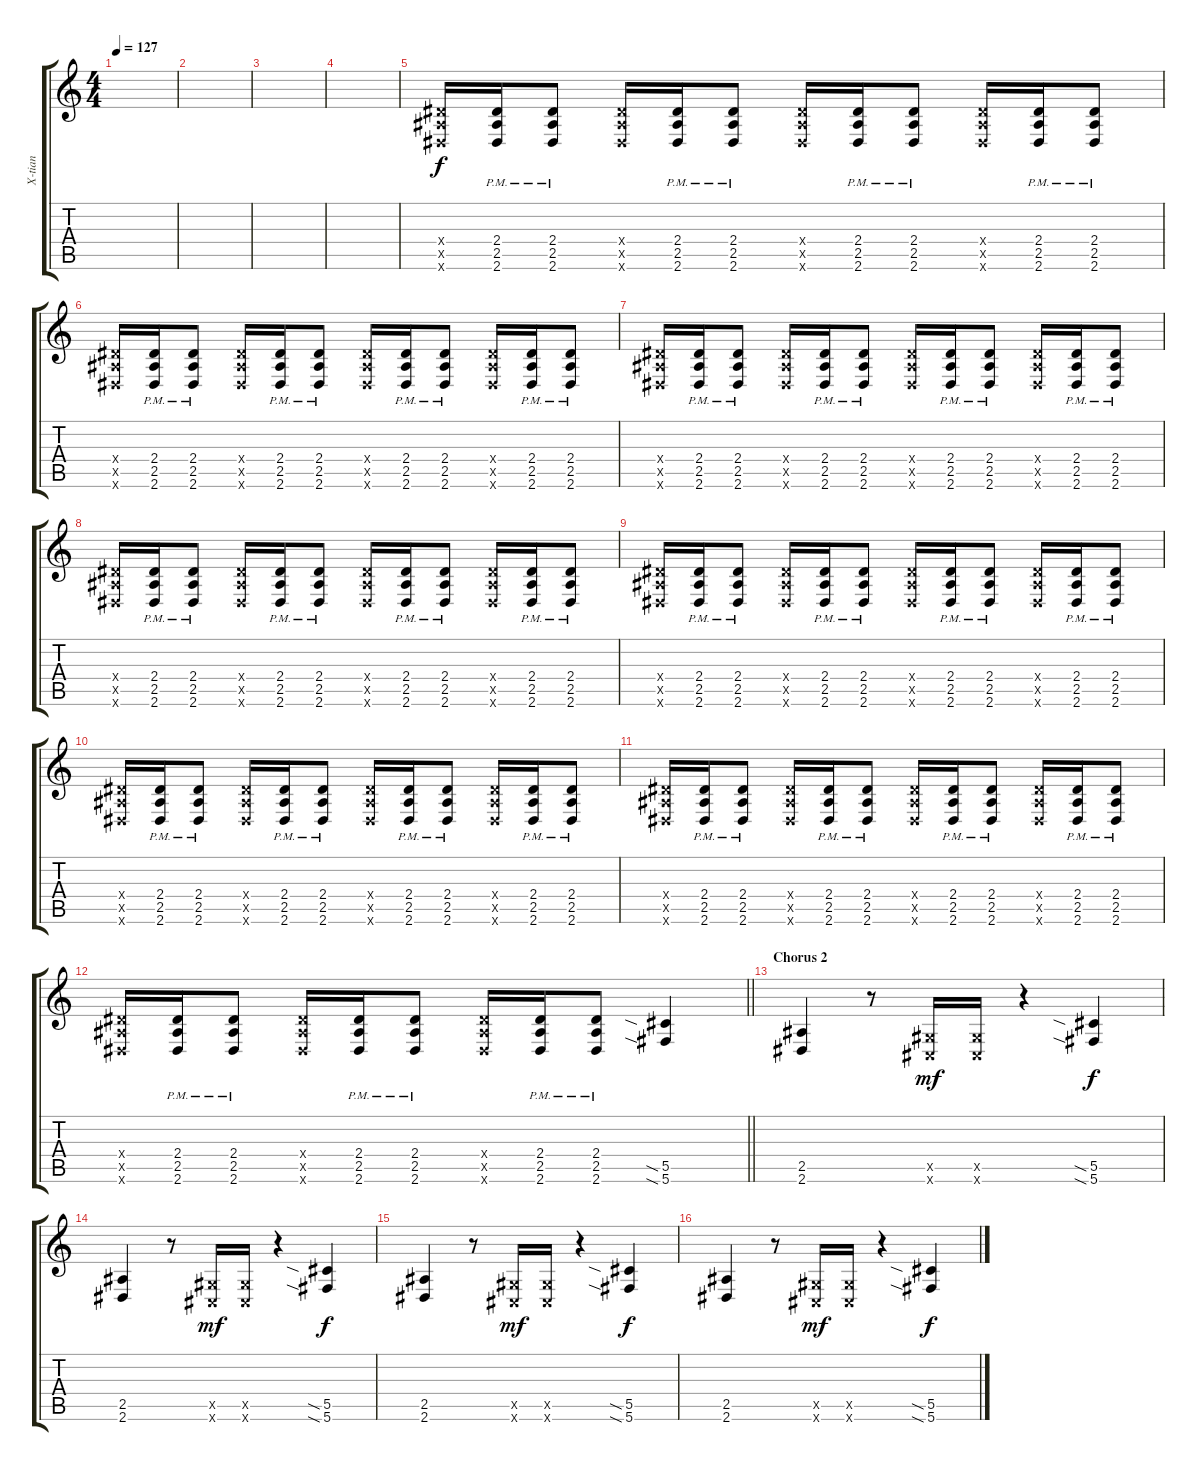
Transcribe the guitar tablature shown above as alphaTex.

\track ("X-tian" "X-tian") {instrument distortionguitar}
\staff {score tabs}
\tuning (Eb4 Bb3 Gb3 Db3 Ab2 Db2) {hide}
\ts (4 4)
\tempo 127
\clef g2
\ks c
|
|
|
|
(2.4{x} 2.5{x} 2.6{x}).16 (2.4{pm} 2.5{pm} 2.6{pm}).16 (2.4{pm} 2.5{pm} 2.6{pm}).8 (2.4{x} 2.5{x} 2.6{x}).16 (2.4{pm} 2.5{pm} 2.6{pm}).16 (2.4{pm} 2.5{pm} 2.6{pm}).8 (2.4{x} 2.5{x} 2.6{x}).16 (2.4{pm} 2.5{pm} 2.6{pm}).16 (2.4{pm} 2.5{pm} 2.6{pm}).8 (2.4{x} 2.5{x} 2.6{x}).16 (2.4{pm} 2.5{pm} 2.6{pm}).16 (2.4{pm} 2.5{pm} 2.6{pm}).8 |
(2.4{x} 2.5{x} 2.6{x}).16 (2.4{pm} 2.5{pm} 2.6{pm}).16 (2.4{pm} 2.5{pm} 2.6{pm}).8 (2.4{x} 2.5{x} 2.6{x}).16 (2.4{pm} 2.5{pm} 2.6{pm}).16 (2.4{pm} 2.5{pm} 2.6{pm}).8 (2.4{x} 2.5{x} 2.6{x}).16 (2.4{pm} 2.5{pm} 2.6{pm}).16 (2.4{pm} 2.5{pm} 2.6{pm}).8 (2.4{x} 2.5{x} 2.6{x}).16 (2.4{pm} 2.5{pm} 2.6{pm}).16 (2.4{pm} 2.5{pm} 2.6{pm}).8 |
(2.4{x} 2.5{x} 2.6{x}).16 (2.4{pm} 2.5{pm} 2.6{pm}).16 (2.4{pm} 2.5{pm} 2.6{pm}).8 (2.4{x} 2.5{x} 2.6{x}).16 (2.4{pm} 2.5{pm} 2.6{pm}).16 (2.4{pm} 2.5{pm} 2.6{pm}).8 (2.4{x} 2.5{x} 2.6{x}).16 (2.4{pm} 2.5{pm} 2.6{pm}).16 (2.4{pm} 2.5{pm} 2.6{pm}).8 (2.4{x} 2.5{x} 2.6{x}).16 (2.4{pm} 2.5{pm} 2.6{pm}).16 (2.4{pm} 2.5{pm} 2.6{pm}).8 |
(2.4{x} 2.5{x} 2.6{x}).16 (2.4{pm} 2.5{pm} 2.6{pm}).16 (2.4{pm} 2.5{pm} 2.6{pm}).8 (2.4{x} 2.5{x} 2.6{x}).16 (2.4{pm} 2.5{pm} 2.6{pm}).16 (2.4{pm} 2.5{pm} 2.6{pm}).8 (2.4{x} 2.5{x} 2.6{x}).16 (2.4{pm} 2.5{pm} 2.6{pm}).16 (2.4{pm} 2.5{pm} 2.6{pm}).8 (2.4{x} 2.5{x} 2.6{x}).16 (2.4{pm} 2.5{pm} 2.6{pm}).16 (2.4{pm} 2.5{pm} 2.6{pm}).8 |
(2.4{x} 2.5{x} 2.6{x}).16 (2.4{pm} 2.5{pm} 2.6{pm}).16 (2.4{pm} 2.5{pm} 2.6{pm}).8 (2.4{x} 2.5{x} 2.6{x}).16 (2.4{pm} 2.5{pm} 2.6{pm}).16 (2.4{pm} 2.5{pm} 2.6{pm}).8 (2.4{x} 2.5{x} 2.6{x}).16 (2.4{pm} 2.5{pm} 2.6{pm}).16 (2.4{pm} 2.5{pm} 2.6{pm}).8 (2.4{x} 2.5{x} 2.6{x}).16 (2.4{pm} 2.5{pm} 2.6{pm}).16 (2.4{pm} 2.5{pm} 2.6{pm}).8 |
(2.4{x} 2.5{x} 2.6{x}).16 (2.4{pm} 2.5{pm} 2.6{pm}).16 (2.4{pm} 2.5{pm} 2.6{pm}).8 (2.4{x} 2.5{x} 2.6{x}).16 (2.4{pm} 2.5{pm} 2.6{pm}).16 (2.4{pm} 2.5{pm} 2.6{pm}).8 (2.4{x} 2.5{x} 2.6{x}).16 (2.4{pm} 2.5{pm} 2.6{pm}).16 (2.4{pm} 2.5{pm} 2.6{pm}).8 (2.4{x} 2.5{x} 2.6{x}).16 (2.4{pm} 2.5{pm} 2.6{pm}).16 (2.4{pm} 2.5{pm} 2.6{pm}).8 |
(2.4{x} 2.5{x} 2.6{x}).16 (2.4{pm} 2.5{pm} 2.6{pm}).16 (2.4{pm} 2.5{pm} 2.6{pm}).8 (2.4{x} 2.5{x} 2.6{x}).16 (2.4{pm} 2.5{pm} 2.6{pm}).16 (2.4{pm} 2.5{pm} 2.6{pm}).8 (2.4{x} 2.5{x} 2.6{x}).16 (2.4{pm} 2.5{pm} 2.6{pm}).16 (2.4{pm} 2.5{pm} 2.6{pm}).8 (2.4{x} 2.5{x} 2.6{x}).16 (2.4{pm} 2.5{pm} 2.6{pm}).16 (2.4{pm} 2.5{pm} 2.6{pm}).8 |
\barLineRight lightlight
(2.4{x} 2.5{x} 2.6{x}).16 (2.4{pm} 2.5{pm} 2.6{pm}).16 (2.4{pm} 2.5{pm} 2.6{pm}).8 (2.4{x} 2.5{x} 2.6{x}).16 (2.4{pm} 2.5{pm} 2.6{pm}).16 (2.4{pm} 2.5{pm} 2.6{pm}).8 (2.4{x} 2.5{x} 2.6{x}).16 (2.4{pm} 2.5{pm} 2.6{pm}).16 (2.4{pm} 2.5{pm} 2.6{pm}).8 (5.5{sia} 5.6{sia}).4 |
\section ("" "Chorus 2")
(2.5 2.6).4 r.8 (0.5{x} 0.6{x}).16{dy mf} (0.5{x} 0.6{x}).16 r.4 (5.5{sia} 5.6{sia}).4{dy f} |
(2.5 2.6).4 r.8 (0.5{x} 0.6{x}).16{dy mf} (0.5{x} 0.6{x}).16 r.4 (5.5{sia} 5.6{sia}).4{dy f} |
(2.5 2.6).4 r.8 (0.5{x} 0.6{x}).16{dy mf} (0.5{x} 0.6{x}).16 r.4 (5.5{sia} 5.6{sia}).4{dy f} |
(2.5 2.6).4 r.8 (0.5{x} 0.6{x}).16{dy mf} (0.5{x} 0.6{x}).16 r.4 (5.5{sia} 5.6{sia}).4{dy f}
